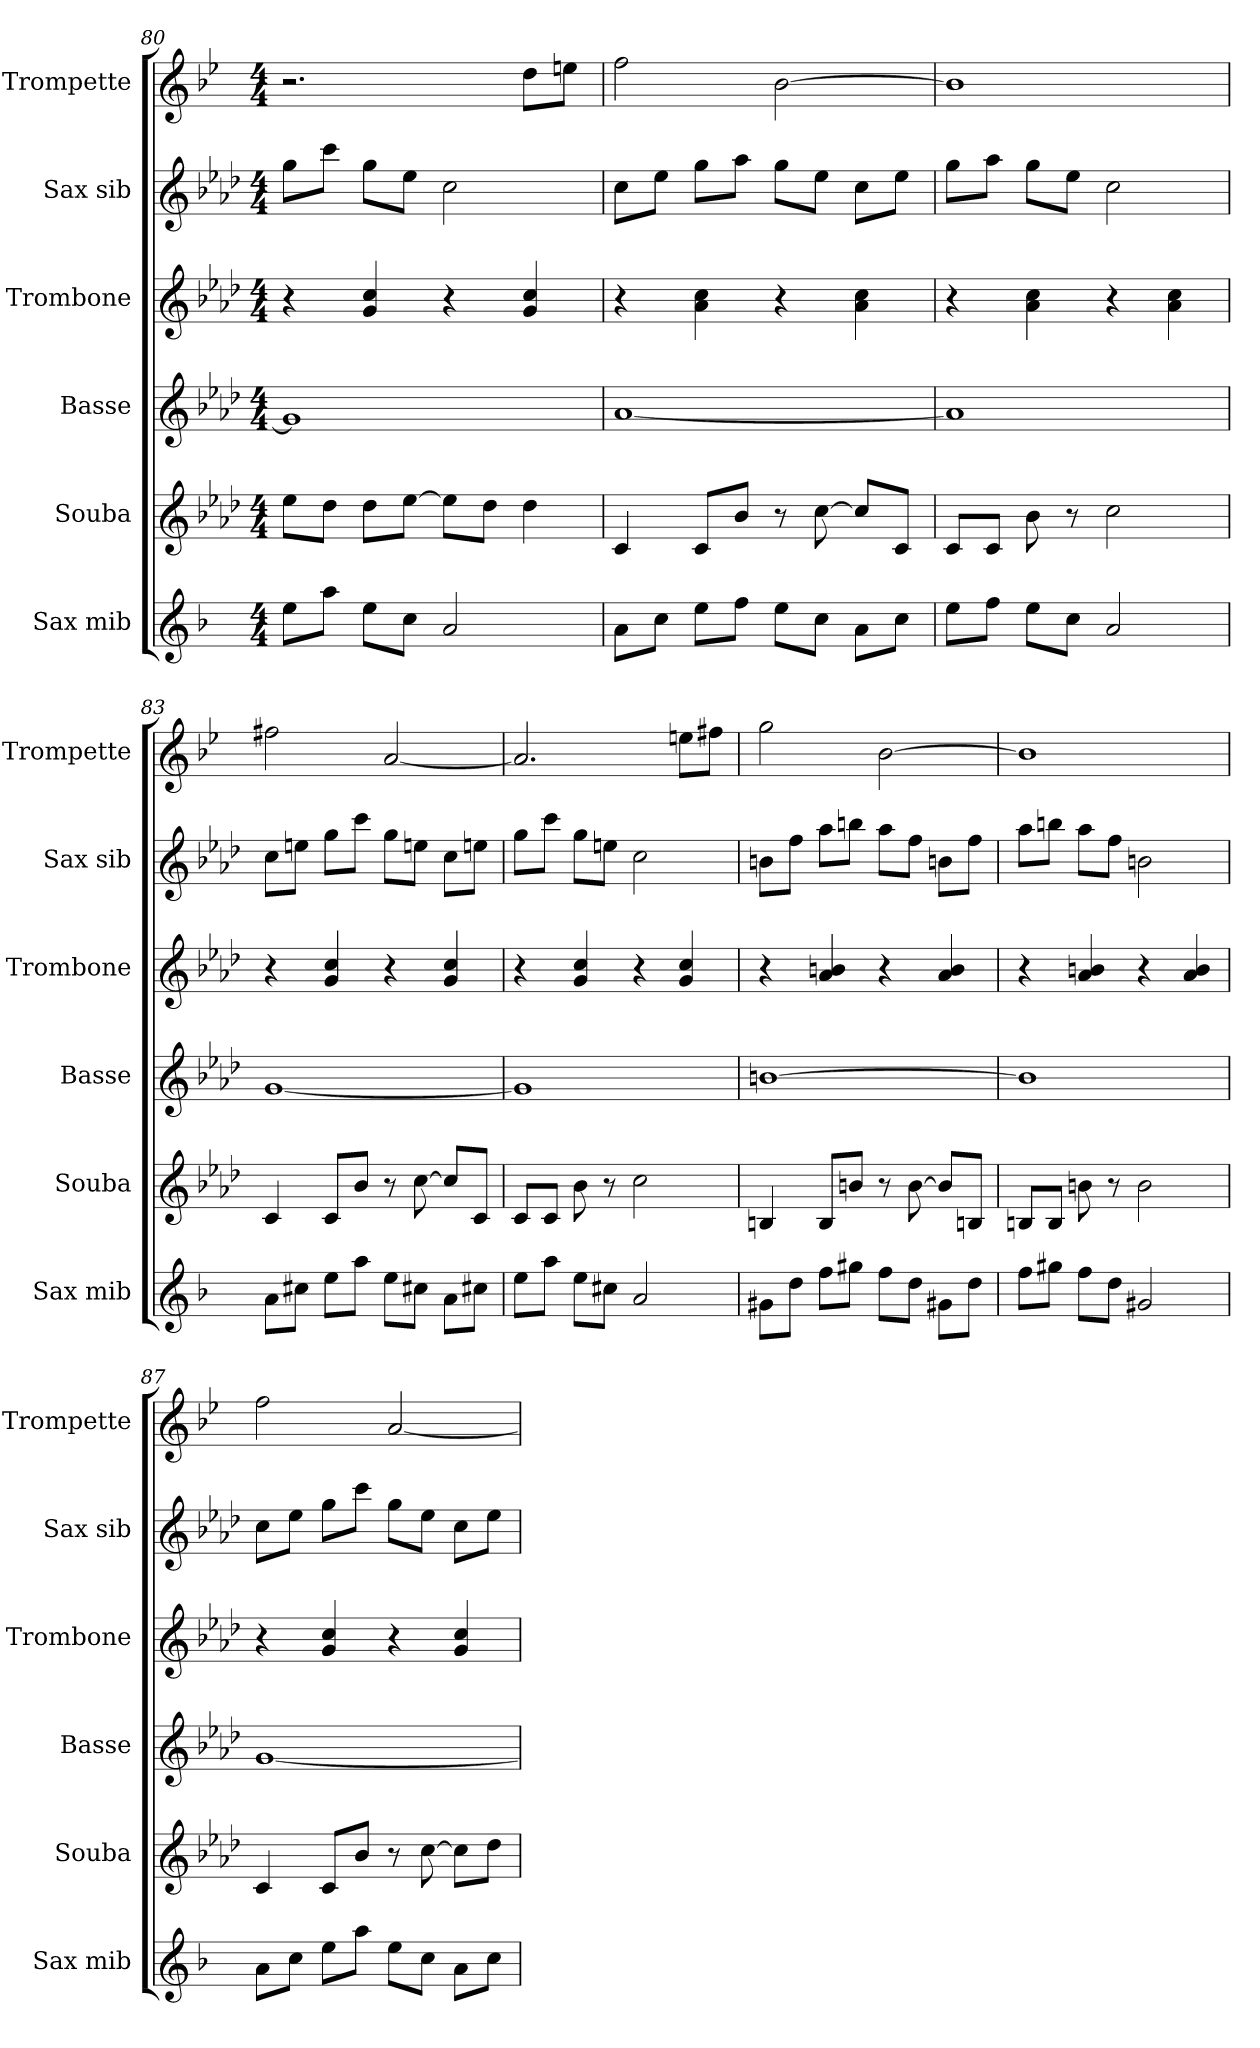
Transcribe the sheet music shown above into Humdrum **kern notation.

**kern	**kern	**kern	**kern	**kern	**kern
*part6	*part5	*part4	*part3	*part2	*part1
*staff6	*staff5	*staff4	*staff3	*staff2	*staff1
*I"Sax mib	*I"Souba	*I"Basse	*I"Trombone	*I"Sax sib	*I"Trompette
*I'Sax mib	*I'Souba	*I'Basse	*I'Trombone	*I'Sax sib	*I'Trompette
*clefG2	*clefG2	*clefG2	*clefG2	*clefG2	*clefG2
*ITrd5c9	*ITrd15c26	*ITrd8c14	*ITrd8c14	*ITrd8c14	*ITrd1c2
*k[b-e-a-d-]	*k[b-e-a-d-]	*k[b-e-a-d-]	*k[b-e-a-d-]	*k[b-e-a-d-]	*k[b-e-a-d-]
*M4/4	*M4/4	*M4/4	*M4/4	*M4/4	*M4/4
=80	=80	=80	=80	=80	=80
8gL	8E-L	1G]	4r	8gL	2.r
8ccJ	8D-J	.	.	8ccJ	.
8gL	8D-L	.	4G 4c	8gL	.
8e-J	[8E-J	.	.	8e-J	.
2c	8E-L]	.	4r	2c	.
.	8D-J	.	.	.	.
.	4D-	.	4G 4c	.	8ccL
.	.	.	.	.	8ddnJ
=81	=81	=81	=81	=81	=81
8cL	4CC	[1A-	4r	8cL	2ee-
8e-J	.	.	.	8e-J	.
8gL	8CCL	.	4A- 4c	8gL	.
8a-J	8BB-J	.	.	8a-J	.
8gL	8r	.	4r	8gL	[2a-
8e-J	[8C	.	.	8e-J	.
8cL	8CL]	.	4A- 4c	8cL	.
8e-J	8CCJ	.	.	8e-J	.
=82	=82	=82	=82	=82	=82
8gL	8CCL	1A-]	4r	8gL	1a-]
8a-J	8CCJ	.	.	8a-J	.
8gL	8BB-	.	4A- 4c	8gL	.
8e-J	8r	.	.	8e-J	.
2c	2C	.	4r	2c	.
.	.	.	4A- 4c	.	.
=83	=83	=83	=83	=83	=83
8cL	4CC	[1G	4r	8cL	2een
8enJ	.	.	.	8enJ	.
8gL	8CCL	.	4G 4c	8gL	.
8ccJ	8BB-J	.	.	8ccJ	.
8gL	8r	.	4r	8gL	[2g
8enJ	[8C	.	.	8enJ	.
8cL	8CL]	.	4G 4c	8cL	.
8enJ	8CCJ	.	.	8enJ	.
=84	=84	=84	=84	=84	=84
8gL	8CCL	1G]	4r	8gL	2.g]
8ccJ	8CCJ	.	.	8ccJ	.
8gL	8BB-	.	4G 4c	8gL	.
8enJ	8r	.	.	8enJ	.
2c	2C	.	4r	2c	.
.	.	.	4G 4c	.	8ddnL
.	.	.	.	.	8eenJ
=85	=85	=85	=85	=85	=85
8BnL	4BBBn	[1Bn	4r	8BnL	2ff
8fJ	.	.	.	8fJ	.
8a-L	8BBBL	.	4A- 4Bn	8a-L	.
8bnJ	8BBnJ	.	.	8bnJ	.
8a-L	8r	.	4r	8a-L	[2a-
8fJ	[8BB	.	.	8fJ	.
8BnL	8BBL]	.	4A- 4B	8BnL	.
8fJ	8BBBnJ	.	.	8fJ	.
=86	=86	=86	=86	=86	=86
8a-L	8BBBnL	1Bn]	4r	8a-L	1a-]
8bnJ	8BBBJ	.	.	8bnJ	.
8a-L	8BBn	.	4A- 4Bn	8a-L	.
8fJ	8r	.	.	8fJ	.
2Bn	2BB	.	4r	2Bn	.
.	.	.	4A- 4B	.	.
=87	=87	=87	=87	=87	=87
8cL	4CC	[1G	4r	8cL	2ee-
8e-J	.	.	.	8e-J	.
8gL	8CCL	.	4G 4c	8gL	.
8ccJ	8BB-J	.	.	8ccJ	.
8gL	8r	.	4r	8gL	[2g
8e-J	[8C	.	.	8e-J	.
8cL	8CL]	.	4G 4c	8cL	.
8e-J	8D-J	.	.	8e-J	.
=	=	=	=	=	=
*-	*-	*-	*-	*-	*-
